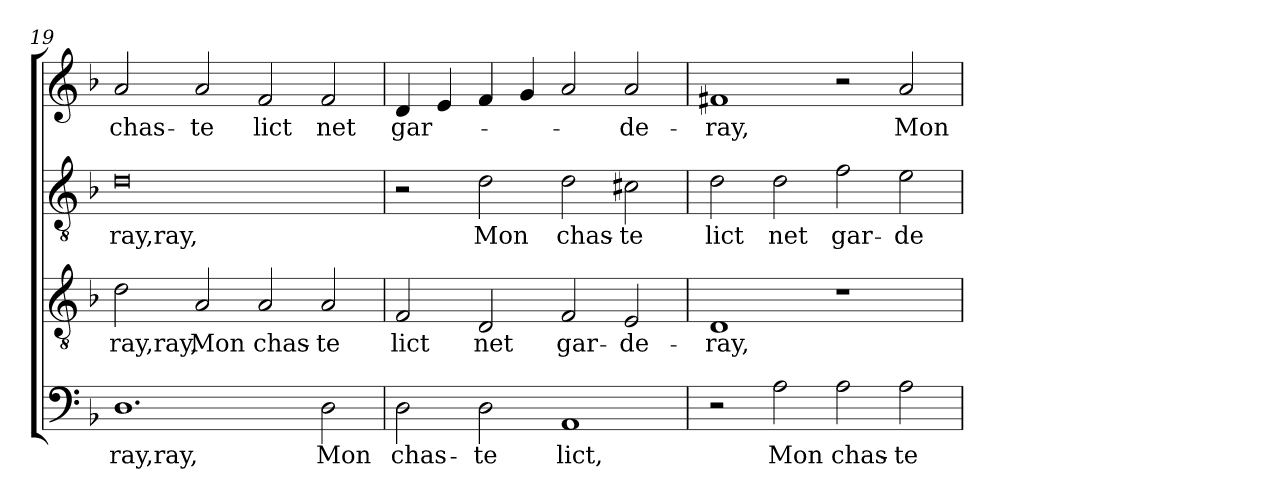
**kern	**text	**kern	**text	**kern	**text	**kern	**text
*part4	*part4	*part3	*part3	*part2	*part2	*part1	*part1
*staff4	*staff4	*staff3	*staff3	*staff2	*staff2	*staff1	*staff1
*clefF4	*	*clefGv2	*	*clefGv2	*	*clefG2	*
*k[b-]	*	*k[b-]	*	*k[b-]	*	*k[b-]	*
=19	=19	=19	=19	=19	=19	=19	=19
1.D	-ray,ray,	2d	-ray,ray,	0d	-ray,ray,	2a	chas-
.	.	2A	Mon	.	.	2a	-te
.	.	2A	chas-	.	.	2f	lict
2D	Mon	2A	-te	.	.	2f	net
=20	=20	=20	=20	=20	=20	=20	=20
2D	chas-	2F	lict	2r	.	4d	gar-
.	.	.	.	.	.	4e	.
2D	-te	2D	net	2d	Mon	4f	.
.	.	.	.	.	.	4g	.
1AA	lict,	2F	gar-	2d	chas-	2a	.
.	.	2E	-de-	2c#X	-te	2a	-de-
!!LO:LB:g=z
=21	=21	=21	=21	=21	=21	=21	=21
2r	.	1D	-ray,	2d	lict	1f#X	-ray,
2A	Mon	.	.	2d	net	.	.
2A	chas-	1r	.	2f	gar-	2r	.
2A	-te	.	.	2e	-de-	2a	Mon
=	=	=	=	=	=	=	=
*-	*-	*-	*-	*-	*-	*-	*-
